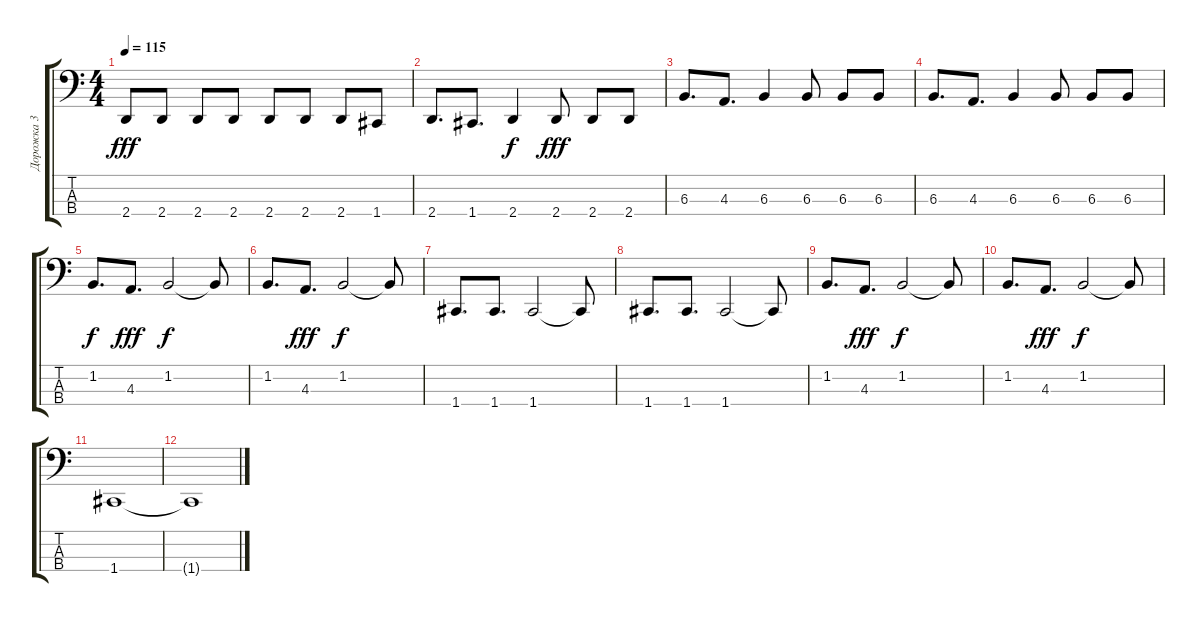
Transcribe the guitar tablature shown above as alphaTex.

\track ("Дорожка 3" "Дорожка 3") {instrument electricbassfinger}
\staff {score tabs}
\tuning (Eb2 Bb1 F1 C1) {hide}
\ts (4 4)
\tempo 115
\clef f4
\ks c
2.4.8{dy fff} 2.4.8 2.4.8 2.4.8 2.4.8 2.4.8 2.4.8 1.4.8 |
2.4.8{d} 1.4.8{d} 2.4.4{dy f} 2.4.8{dy fff} 2.4.8 2.4.8 |
6.3.8{d} 4.3.8{d} 6.3.4 6.3.8 6.3.8 6.3.8 |
6.3.8{d} 4.3.8{d} 6.3.4 6.3.8 6.3.8 6.3.8 |
1.2.8{d dy f} 4.3.8{d dy fff} 1.2.2{dy f} 1.2{t}.8 |
1.2.8{d} 4.3.8{d dy fff} 1.2.2{dy f} 1.2{t}.8 |
1.4.8{d} 1.4.8{d} 1.4.2 1.4{t}.8 |
1.4.8{d} 1.4.8{d} 1.4.2 1.4{t}.8 |
1.2.8{d} 4.3.8{d dy fff} 1.2.2{dy f} 1.2{t}.8 |
1.2.8{d} 4.3.8{d dy fff} 1.2.2{dy f} 1.2{t}.8 |
1.4.1 |
1.4{t}.1
